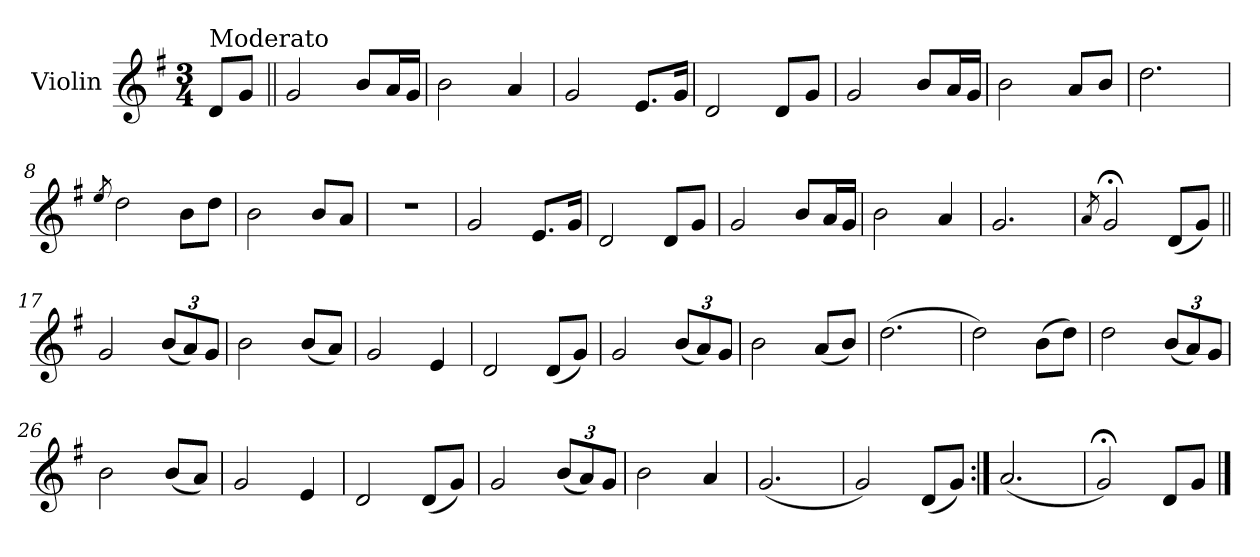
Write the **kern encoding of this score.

**kern
*part1
*staff1
*I"Violin
*I'Vln
*clefG2
*k[f#]
*G:
*M3/4
=
!LO:TX:a:t=Moderato
8d/L
8g/J
=1||
2g/
8b/L
16a/L
16g/JJ
=2
2b\
4a/
=3
2g/
8.e/L
16g/Jk
=4
2d/
8d/L
8g/J
!!LO:LB:g=z
=5
2g/
8b/L
16a/L
16g/JJ
=6
2b\
8a/L
8b/J
=7
2.dd\
=8
8qee/
2dd\
8b\L
8dd\J
=9
2b\
8b/L
8a/J
=10
2.r
!!LO:LB:g=z
=11
2g/
8.e/L
16g/Jk
=12
2d/
8d/L
8g/J
=13
2g/
8b/L
16a/L
16g/JJ
=14
2b\
4a/
=15
2.g/
=16
8qa/
2g;</
(8d/L
8g/J)
!!LO:LB:g=z
=17||
2g/
*Xbrackettup
(12b/L
12a/)
12g/J
=18
2b\
(8b/L
8a/J)
=19
2g/
4e/
=20
2d/
(8d/L
8g/J)
=21
2g/
(12b/L
12a/)
12g/J
=22
2b\
(8a/L
8b/J)
!!LO:LB:g=z
=23
(2.dd\
=24
2dd\)
(8b\L
8dd\J)
=25
2dd\
(12b/L
12a/)
12g/J
=26
2b\
(8b/L
8a/J)
=27
2g/
4e/
=28
2d/
(8d/L
8g/J)
!!LO:LB:g=z
=29
2g/
(12b/L
12a/)
12g/J
=30
2b\
4a/
=31
(2.g/
=32
2g/)
(8d/L
8g/J)
=33:|!
(2.a/
=34
2g;</)
8d/L
8g/J
==
*-
